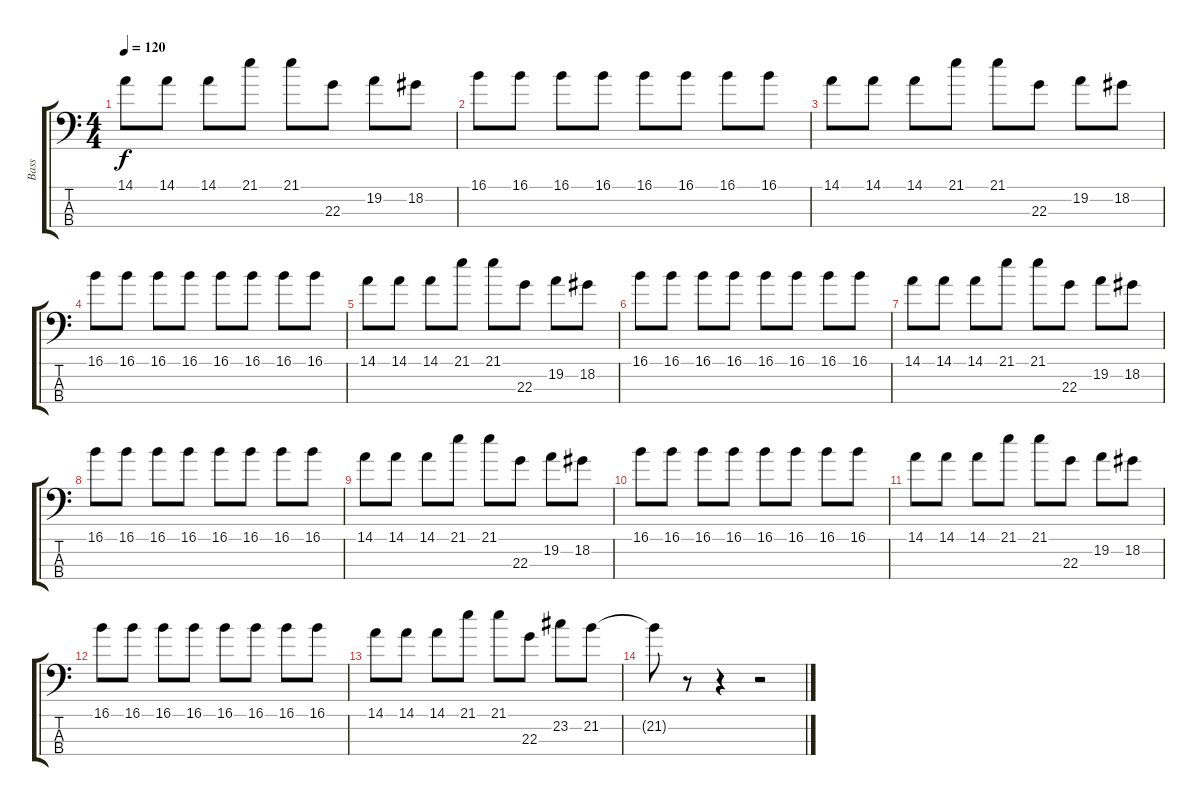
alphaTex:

\track ("Bass" "Bass") {instrument acousticbass}
\staff {score tabs}
\tuning (G2 D2 A1 E1) {hide}
\ts (4 4)
\tempo 120
\clef f4
\ks c
14.1.8{dy f} 14.1.8 14.1.8 21.1.8 21.1.8 22.3.8 19.2.8 18.2.8 |
16.1.8 16.1.8 16.1.8 16.1.8 16.1.8 16.1.8 16.1.8 16.1.8 |
14.1.8 14.1.8 14.1.8 21.1.8 21.1.8 22.3.8 19.2.8 18.2.8 |
16.1.8 16.1.8 16.1.8 16.1.8 16.1.8 16.1.8 16.1.8 16.1.8 |
14.1.8 14.1.8 14.1.8 21.1.8 21.1.8 22.3.8 19.2.8 18.2.8 |
16.1.8 16.1.8 16.1.8 16.1.8 16.1.8 16.1.8 16.1.8 16.1.8 |
14.1.8 14.1.8 14.1.8 21.1.8 21.1.8 22.3.8 19.2.8 18.2.8 |
16.1.8 16.1.8 16.1.8 16.1.8 16.1.8 16.1.8 16.1.8 16.1.8 |
14.1.8 14.1.8 14.1.8 21.1.8 21.1.8 22.3.8 19.2.8 18.2.8 |
16.1.8 16.1.8 16.1.8 16.1.8 16.1.8 16.1.8 16.1.8 16.1.8 |
14.1.8 14.1.8 14.1.8 21.1.8 21.1.8 22.3.8 19.2.8 18.2.8 |
16.1.8 16.1.8 16.1.8 16.1.8 16.1.8 16.1.8 16.1.8 16.1.8 |
14.1.8 14.1.8 14.1.8 21.1.8 21.1.8 22.3.8 23.2.8 21.2.8 |
21.2{t}.8 r.8 r.4 r.2
